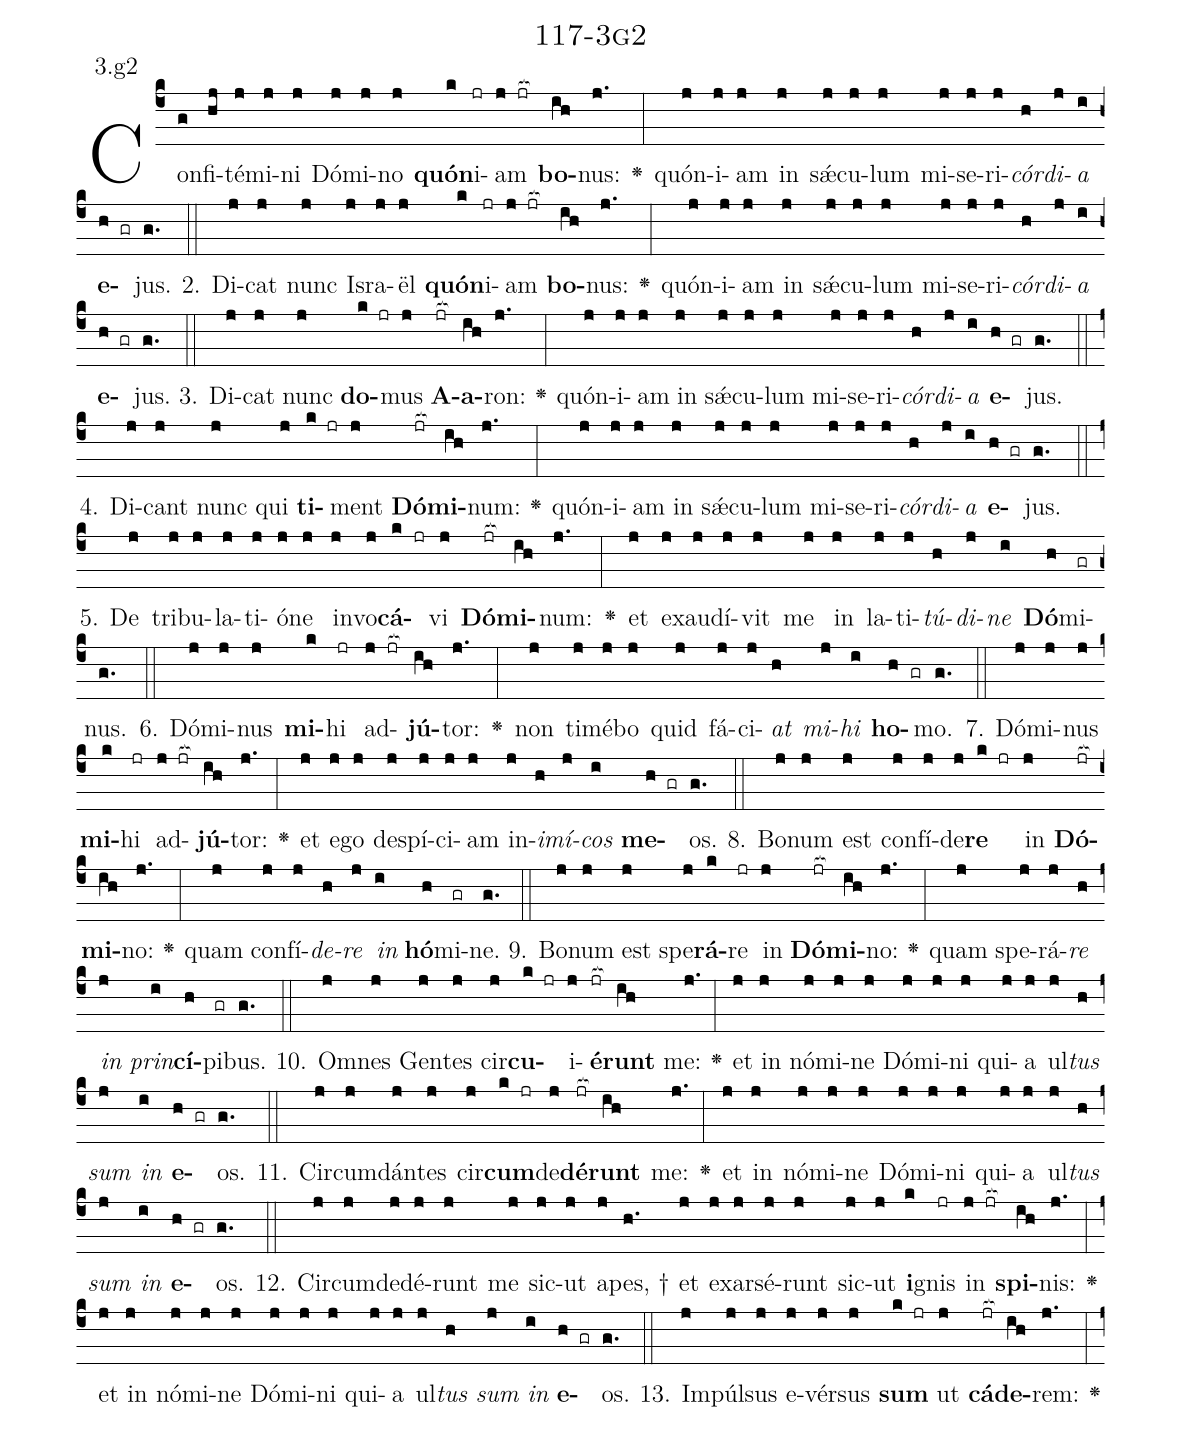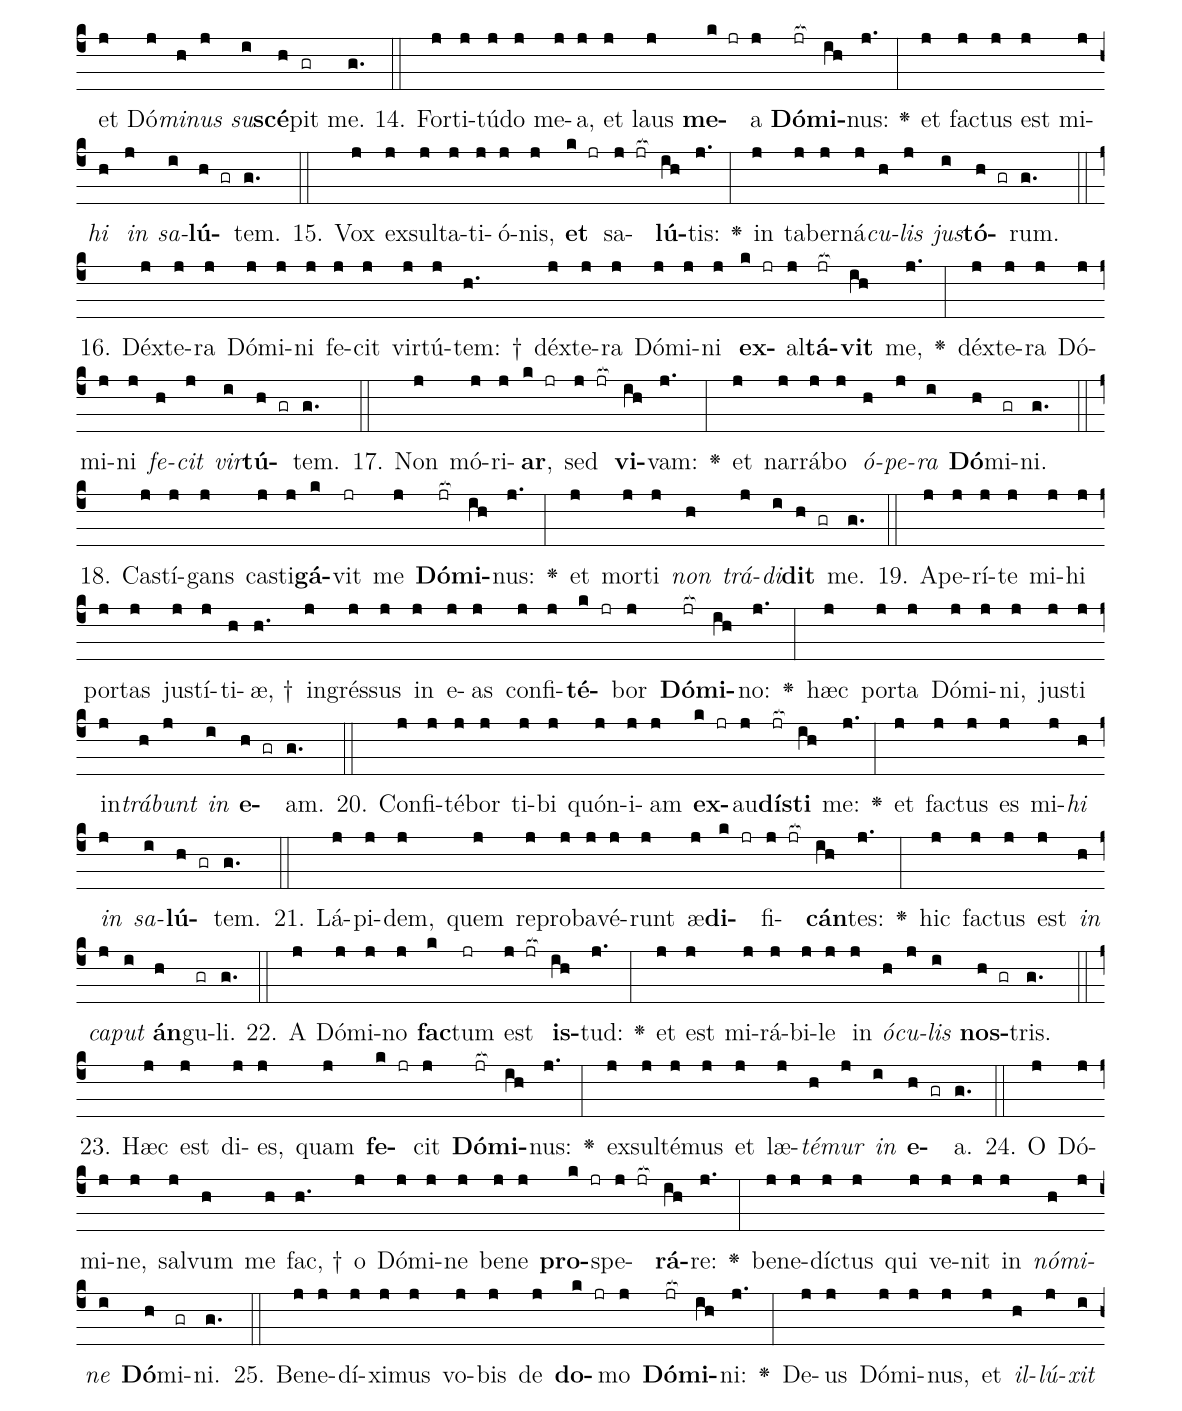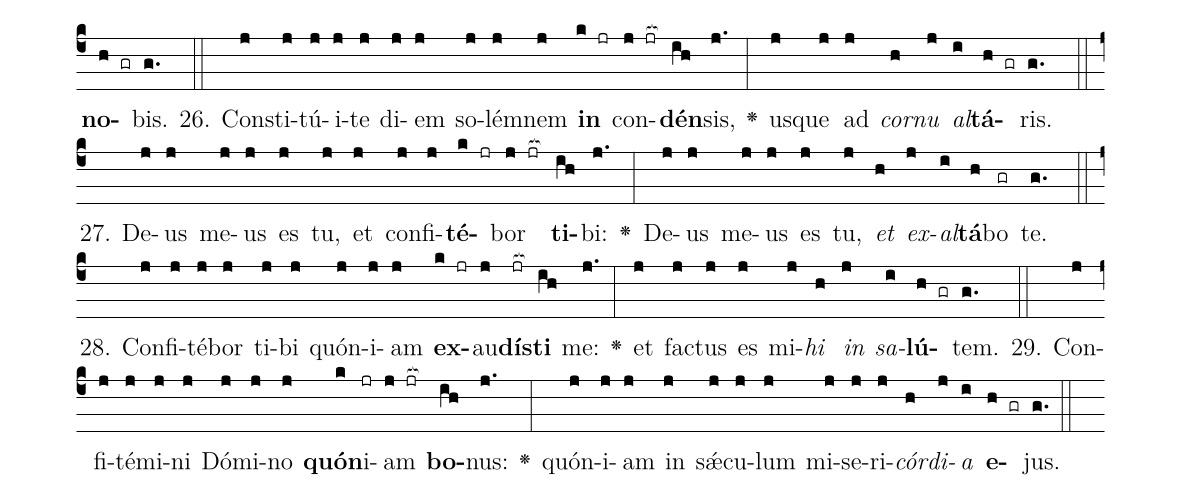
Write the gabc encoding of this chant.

name: 117-3g2;
annotation: 3.g2;
%%
(c4)Con(g)fi(hj)té(j)mi(j)ni(j) Dó(j)mi(j)no(j) <b>quón</b>(k)i(jr)am(j jr[ocb:1{]) <b>bo</b>(ih[ocb:0}])nus:(j.) <v>\greheightstar</v>(:) quón(j)i(j)am(j) in(j) sǽ(j)cu(j)lum(j) mi(j)se(j)ri(j)<i>cór</i>(h)<i>di</i>(j)<i>a</i>(i) <b>e</b>(h gr)jus.(g.) (::)
2. Di(j)cat(j) nunc(j) Is(j)ra(j)ël(j) <b>quón</b>(k)i(jr)am(j jr[ocb:1{]) <b>bo</b>(ih[ocb:0}])nus:(j.) <v>\greheightstar</v>(:) quón(j)i(j)am(j) in(j) sǽ(j)cu(j)lum(j) mi(j)se(j)ri(j)<i>cór</i>(h)<i>di</i>(j)<i>a</i>(i) <b>e</b>(h gr)jus.(g.) (::)
3. Di(j)cat(j) nunc(j) <b>do</b>(k jr)mus(j) <b>A</b>(jr[ocb:1{])<b>a</b>(ih[ocb:0}])ron:(j.) <v>\greheightstar</v>(:) quón(j)i(j)am(j) in(j) sǽ(j)cu(j)lum(j) mi(j)se(j)ri(j)<i>cór</i>(h)<i>di</i>(j)<i>a</i>(i) <b>e</b>(h gr)jus.(g.) (::)
4. Di(j)cant(j) nunc(j) qui(j) <b>ti</b>(k jr)ment(j) <b>Dó</b>(jr[ocb:1{])<b>mi</b>(ih[ocb:0}])num:(j.) <v>\greheightstar</v>(:) quón(j)i(j)am(j) in(j) sǽ(j)cu(j)lum(j) mi(j)se(j)ri(j)<i>cór</i>(h)<i>di</i>(j)<i>a</i>(i) <b>e</b>(h gr)jus.(g.) (::)
5. De(j) tri(j)bu(j)la(j)ti(j)ó(j)ne(j) in(j)vo(j)<b>cá</b>(k jr)vi(j) <b>Dó</b>(jr[ocb:1{])<b>mi</b>(ih[ocb:0}])num:(j.) <v>\greheightstar</v>(:) et(j) ex(j)au(j)dí(j)vit(j) me(j) in(j) la(j)ti(j)<i>tú</i>(h)<i>di</i>(j)<i>ne</i>(i) <b>Dó</b>(h)mi(gr)nus.(g.) (::)
6. Dó(j)mi(j)nus(j) <b>mi</b>(k)hi(jr) ad(j jr[ocb:1{])<b>jú</b>(ih[ocb:0}])tor:(j.) <v>\greheightstar</v>(:) non(j) ti(j)mé(j)bo(j) quid(j) fá(j)ci(j)<i>at</i>(h) <i>mi</i>(j)<i>hi</i>(i) <b>ho</b>(h gr)mo.(g.) (::)
7. Dó(j)mi(j)nus(j) <b>mi</b>(k)hi(jr) ad(j jr[ocb:1{])<b>jú</b>(ih[ocb:0}])tor:(j.) <v>\greheightstar</v>(:) et(j) e(j)go(j) de(j)spí(j)ci(j)am(j) in(j)<i>i</i>(h)<i>mí</i>(j)<i>cos</i>(i) <b>me</b>(h gr)os.(g.) (::)
8. Bo(j)num(j) est(j) con(j)fí(j)de(j)<b>re</b>(k jr) in(j) <b>Dó</b>(jr[ocb:1{])<b>mi</b>(ih[ocb:0}])no:(j.) <v>\greheightstar</v>(:) quam(j) con(j)fí(j)<i>de</i>(h)<i>re</i>(j) <i>in</i>(i) <b>hó</b>(h)mi(gr)ne.(g.) (::)
9. Bo(j)num(j) est(j) spe(j)<b>rá</b>(k)re(jr) in(j) <b>Dó</b>(jr[ocb:1{])<b>mi</b>(ih[ocb:0}])no:(j.) <v>\greheightstar</v>(:) quam(j) spe(j)rá(j)<i>re</i>(h) <i>in</i>(j) <i>prin</i>(i)<b>cí</b>(h)pi(gr)bus.(g.) (::)
10. Om(j)nes(j) Gen(j)tes(j) cir(j)<b>cu</b>(k jr)i(j)<b>é</b>(jr[ocb:1{])<b>runt</b>(ih[ocb:0}]) me:(j.) <v>\greheightstar</v>(:) et(j) in(j) nó(j)mi(j)ne(j) Dó(j)mi(j)ni(j) qui(j)a(j) ul(j)<i>tus</i>(h) <i>sum</i>(j) <i>in</i>(i) <b>e</b>(h gr)os.(g.) (::)
11. Cir(j)cum(j)dán(j)tes(j) cir(j)<b>cum</b>(k jr)de(j)<b>dé</b>(jr[ocb:1{])<b>runt</b>(ih[ocb:0}]) me:(j.) <v>\greheightstar</v>(:) et(j) in(j) nó(j)mi(j)ne(j) Dó(j)mi(j)ni(j) qui(j)a(j) ul(j)<i>tus</i>(h) <i>sum</i>(j) <i>in</i>(i) <b>e</b>(h gr)os.(g.) (::)
12. Cir(j)cum(j)de(j)dé(j)runt(j) me(j) sic(j)ut(j) a(j)pes, †(h.) et(j) ex(j)ar(j)sé(j)runt(j) sic(j)ut(j) <b>i</b>(k)gnis(jr) in(j jr[ocb:1{]) <b>spi</b>(ih[ocb:0}])nis:(j.) <v>\greheightstar</v>(:) et(j) in(j) nó(j)mi(j)ne(j) Dó(j)mi(j)ni(j) qui(j)a(j) ul(j)<i>tus</i>(h) <i>sum</i>(j) <i>in</i>(i) <b>e</b>(h gr)os.(g.) (::)
13. Im(j)púl(j)sus(j) e(j)vér(j)sus(j) <b>sum</b>(k jr) ut(j) <b>cá</b>(jr[ocb:1{])<b>de</b>(ih[ocb:0}])rem:(j.) <v>\greheightstar</v>(:) et(j) Dó(j)<i>mi</i>(h)<i>nus</i>(j) <i>su</i>(i)<b>scé</b>(h)pit(gr) me.(g.) (::)
14. For(j)ti(j)tú(j)do(j) me(j)a,(j) et(j) laus(j) <b>me</b>(k jr)a(j) <b>Dó</b>(jr[ocb:1{])<b>mi</b>(ih[ocb:0}])nus:(j.) <v>\greheightstar</v>(:) et(j) fac(j)tus(j) est(j) mi(j)<i>hi</i>(h) <i>in</i>(j) <i>sa</i>(i)<b>lú</b>(h gr)tem.(g.) (::)
15. Vox(j) ex(j)sul(j)ta(j)ti(j)ó(j)nis,(j) <b>et</b>(k jr) sa(j jr[ocb:1{])<b>lú</b>(ih[ocb:0}])tis:(j.) <v>\greheightstar</v>(:) in(j) ta(j)ber(j)ná(j)<i>cu</i>(h)<i>lis</i>(j) <i>jus</i>(i)<b>tó</b>(h gr)rum.(g.) (::)
16. Déx(j)te(j)ra(j) Dó(j)mi(j)ni(j) fe(j)cit(j) vir(j)tú(j)tem: †(h.) déx(j)te(j)ra(j) Dó(j)mi(j)ni(j) <b>ex</b>(k jr)al(j)<b>tá</b>(jr[ocb:1{])<b>vit</b>(ih[ocb:0}]) me,(j.) <v>\greheightstar</v>(:) déx(j)te(j)ra(j) Dó(j)mi(j)ni(j) <i>fe</i>(h)<i>cit</i>(j) <i>vir</i>(i)<b>tú</b>(h gr)tem.(g.) (::)
17. Non(j) mó(j)ri(j)<b>ar</b>,(k jr) sed(j jr[ocb:1{]) <b>vi</b>(ih[ocb:0}])vam:(j.) <v>\greheightstar</v>(:) et(j) nar(j)rá(j)bo(j) <i>ó</i>(h)<i>pe</i>(j)<i>ra</i>(i) <b>Dó</b>(h)mi(gr)ni.(g.) (::)
18. Cas(j)tí(j)gans(j) cas(j)ti(j)<b>gá</b>(k)vit(jr) me(j) <b>Dó</b>(jr[ocb:1{])<b>mi</b>(ih[ocb:0}])nus:(j.) <v>\greheightstar</v>(:) et(j) mor(j)ti(j) <i>non</i>(h) <i>trá</i>(j)<i>di</i>(i)<b>dit</b>(h gr) me.(g.) (::)
19. A(j)pe(j)rí(j)te(j) mi(j)hi(j) por(j)tas(j) jus(j)tí(j)ti(h)æ, †(h.) in(j)grés(j)sus(j) in(j) e(j)as(j) con(j)fi(j)<b>té</b>(k jr)bor(j) <b>Dó</b>(jr[ocb:1{])<b>mi</b>(ih[ocb:0}])no:(j.) <v>\greheightstar</v>(:) hæc(j) por(j)ta(j) Dó(j)mi(j)ni,(j) jus(j)ti(j) in(j)<i>trá</i>(h)<i>bunt</i>(j) <i>in</i>(i) <b>e</b>(h gr)am.(g.) (::)
20. Con(j)fi(j)té(j)bor(j) ti(j)bi(j) quón(j)i(j)am(j) <b>ex</b>(k jr)au(j)<b>dís</b>(jr[ocb:1{])<b>ti</b>(ih[ocb:0}]) me:(j.) <v>\greheightstar</v>(:) et(j) fac(j)tus(j) es(j) mi(j)<i>hi</i>(h) <i>in</i>(j) <i>sa</i>(i)<b>lú</b>(h gr)tem.(g.) (::)
21. Lá(j)pi(j)dem,(j) quem(j) re(j)pro(j)ba(j)vé(j)runt(j) æ(j)<b>di</b>(k jr)fi(j jr[ocb:1{])<b>cán</b>(ih[ocb:0}])tes:(j.) <v>\greheightstar</v>(:) hic(j) fac(j)tus(j) est(j) <i>in</i>(h) <i>ca</i>(j)<i>put</i>(i) <b>án</b>(h)gu(gr)li.(g.) (::)
22. A(j) Dó(j)mi(j)no(j) <b>fac</b>(k)tum(jr) est(j jr[ocb:1{]) <b>is</b>(ih[ocb:0}])tud:(j.) <v>\greheightstar</v>(:) et(j) est(j) mi(j)rá(j)bi(j)le(j) in(j) <i>ó</i>(h)<i>cu</i>(j)<i>lis</i>(i) <b>nos</b>(h gr)tris.(g.) (::)
23. Hæc(j) est(j) di(j)es,(j) quam(j) <b>fe</b>(k jr)cit(j) <b>Dó</b>(jr[ocb:1{])<b>mi</b>(ih[ocb:0}])nus:(j.) <v>\greheightstar</v>(:) ex(j)sul(j)té(j)mus(j) et(j) læ(j)<i>té</i>(h)<i>mur</i>(j) <i>in</i>(i) <b>e</b>(h gr)a.(g.) (::)
24. O(j) Dó(j)mi(j)ne,(j) sal(j)vum(h) me(h) fac, †(h.) o(j) Dó(j)mi(j)ne(j) be(j)ne(j) <b>pro</b>(k jr)spe(j jr[ocb:1{])<b>rá</b>(ih[ocb:0}])re:(j.) <v>\greheightstar</v>(:) be(j)ne(j)díc(j)tus(j) qui(j) ve(j)nit(j) in(j) <i>nó</i>(h)<i>mi</i>(j)<i>ne</i>(i) <b>Dó</b>(h)mi(gr)ni.(g.) (::)
25. Be(j)ne(j)dí(j)xi(j)mus(j) vo(j)bis(j) de(j) <b>do</b>(k jr)mo(j) <b>Dó</b>(jr[ocb:1{])<b>mi</b>(ih[ocb:0}])ni:(j.) <v>\greheightstar</v>(:) De(j)us(j) Dó(j)mi(j)nus,(j) et(j) <i>il</i>(h)<i>lú</i>(j)<i>xit</i>(i) <b>no</b>(h gr)bis.(g.) (::)
26. Con(j)sti(j)tú(j)i(j)te(j) di(j)em(j) so(j)lém(j)nem(j) <b>in</b>(k jr) con(j jr[ocb:1{])<b>dén</b>(ih[ocb:0}])sis,(j.) <v>\greheightstar</v>(:) us(j)que(j) ad(j) <i>cor</i>(h)<i>nu</i>(j) <i>al</i>(i)<b>tá</b>(h gr)ris.(g.) (::)
27. De(j)us(j) me(j)us(j) es(j) tu,(j) et(j) con(j)fi(j)<b>té</b>(k jr)bor(j jr[ocb:1{]) <b>ti</b>(ih[ocb:0}])bi:(j.) <v>\greheightstar</v>(:) De(j)us(j) me(j)us(j) es(j) tu,(j) <i>et</i>(h) <i>ex</i>(j)<i>al</i>(i)<b>tá</b>(h)bo(gr) te.(g.) (::)
28. Con(j)fi(j)té(j)bor(j) ti(j)bi(j) quón(j)i(j)am(j) <b>ex</b>(k jr)au(j)<b>dís</b>(jr[ocb:1{])<b>ti</b>(ih[ocb:0}]) me:(j.) <v>\greheightstar</v>(:) et(j) fac(j)tus(j) es(j) mi(j)<i>hi</i>(h) <i>in</i>(j) <i>sa</i>(i)<b>lú</b>(h gr)tem.(g.) (::)
29. Con(j)fi(j)té(j)mi(j)ni(j) Dó(j)mi(j)no(j) <b>quón</b>(k)i(jr)am(j jr[ocb:1{]) <b>bo</b>(ih[ocb:0}])nus:(j.) <v>\greheightstar</v>(:) quón(j)i(j)am(j) in(j) sǽ(j)cu(j)lum(j) mi(j)se(j)ri(j)<i>cór</i>(h)<i>di</i>(j)<i>a</i>(i) <b>e</b>(h gr)jus.(g.) (::)
